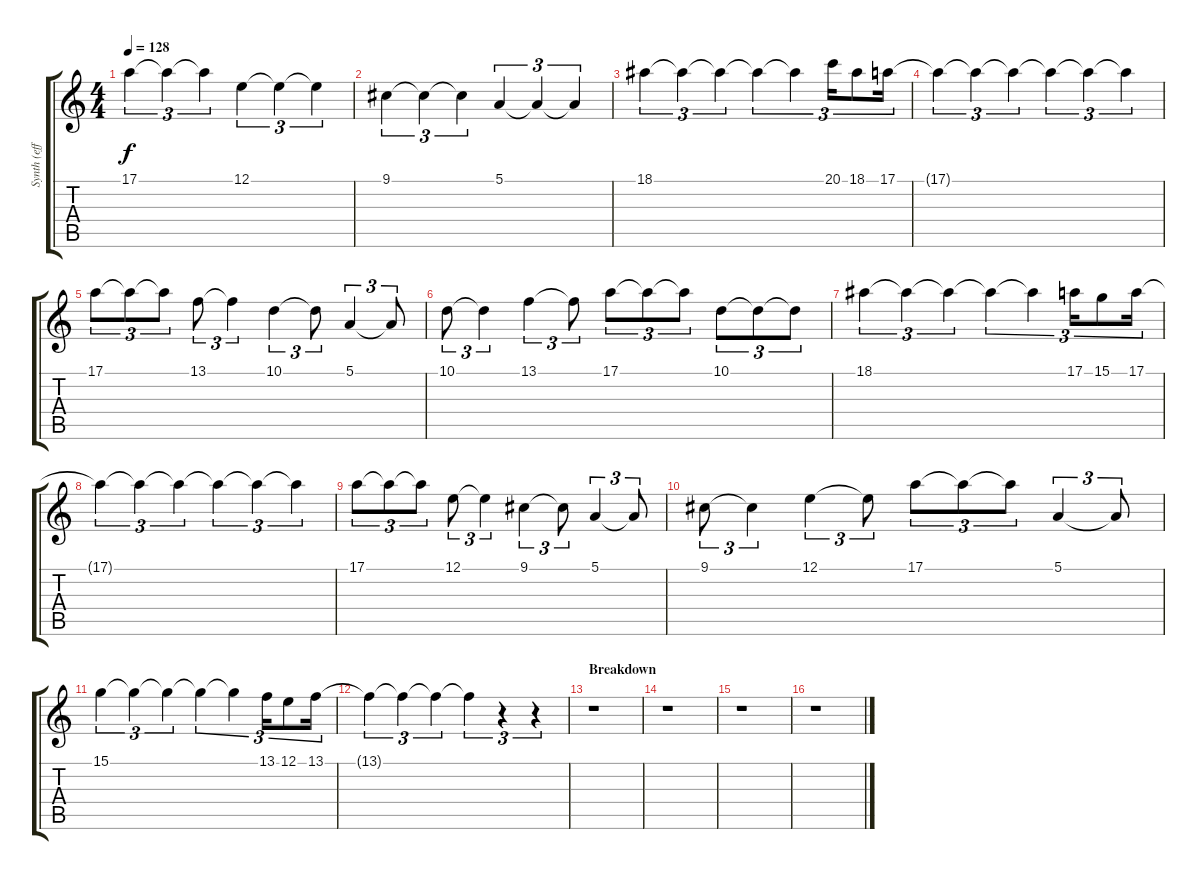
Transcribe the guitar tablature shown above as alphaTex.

\track ("Synth (effect)" "Synth (eff") {instrument pad6metallic}
\staff {score tabs}
\tuning (E4 B3 G3 D3 A2 E2) {hide}
\ts (4 4)
\tempo 128
\clef g2
\ks c
17.1.4{tu (3 2) dy f} 17.1{t}.4{tu (3 2)} 17.1{t}.4{tu (3 2)} 12.1.4{tu (3 2)} 12.1{t}.4{tu (3 2)} 12.1{t}.4{tu (3 2)} |
9.1.4{tu (3 2)} 9.1{t}.4{tu (3 2)} 9.1{t}.4{tu (3 2)} 5.1.4{tu (3 2)} 5.1{t}.4{tu (3 2)} 5.1{t}.4{tu (3 2)} |
18.1.4{tu (3 2)} 18.1{t}.4{tu (3 2)} 18.1{t}.4{tu (3 2)} 18.1{t}.4{tu (3 2)} 18.1{t}.4{tu (3 2)} 20.1.16{tu (3 2)} 18.1.8{tu (3 2)} 17.1.16{tu (3 2)} |
17.1{t}.4{tu (3 2)} 17.1{t}.4{tu (3 2)} 17.1{t}.4{tu (3 2)} 17.1{t}.4{tu (3 2)} 17.1{t}.4{tu (3 2)} 17.1{t}.4{tu (3 2)} |
17.1.8{tu (3 2)} 17.1{t}.8{tu (3 2)} 17.1{t}.8{tu (3 2)} 13.1.8{tu (3 2)} 13.1{t}.4{tu (3 2)} 10.1.4{tu (3 2)} 10.1{t}.8{tu (3 2)} 5.1.4{tu (3 2)} 5.1{t}.8{tu (3 2)} |
10.1.8{tu (3 2)} 10.1{t}.4{tu (3 2)} 13.1.4{tu (3 2)} 13.1{t}.8{tu (3 2)} 17.1.8{tu (3 2)} 17.1{t}.8{tu (3 2)} 17.1{t}.8{tu (3 2)} 10.1.8{tu (3 2)} 10.1{t}.8{tu (3 2)} 10.1{t}.8{tu (3 2)} |
18.1.4{tu (3 2)} 18.1{t}.4{tu (3 2)} 18.1{t}.4{tu (3 2)} 18.1{t}.4{tu (3 2)} 18.1{t}.4{tu (3 2)} 17.1.16{tu (3 2)} 15.1.8{tu (3 2)} 17.1.16{tu (3 2)} |
17.1{t}.4{tu (3 2)} 17.1{t}.4{tu (3 2)} 17.1{t}.4{tu (3 2)} 17.1{t}.4{tu (3 2)} 17.1{t}.4{tu (3 2)} 17.1{t}.4{tu (3 2)} |
17.1.8{tu (3 2)} 17.1{t}.8{tu (3 2)} 17.1{t}.8{tu (3 2)} 12.1.8{tu (3 2)} 12.1{t}.4{tu (3 2)} 9.1.4{tu (3 2)} 9.1{t}.8{tu (3 2)} 5.1.4{tu (3 2)} 5.1{t}.8{tu (3 2)} |
9.1.8{tu (3 2)} 9.1{t}.4{tu (3 2)} 12.1.4{tu (3 2)} 12.1{t}.8{tu (3 2)} 17.1.8{tu (3 2)} 17.1{t}.8{tu (3 2)} 17.1{t}.8{tu (3 2)} 5.1.4{tu (3 2)} 5.1{t}.8{tu (3 2)} |
15.1.4{tu (3 2)} 15.1{t}.4{tu (3 2)} 15.1{t}.4{tu (3 2)} 15.1{t}.4{tu (3 2)} 15.1{t}.4{tu (3 2)} 13.1.16{tu (3 2)} 12.1.8{tu (3 2)} 13.1.16{tu (3 2)} |
13.1{t}.4{tu (3 2)} 13.1{t}.4{tu (3 2)} 13.1{t}.4{tu (3 2)} 13.1{t}.4{tu (3 2)} r.4{tu (3 2)} r.4{tu (3 2)} |
\section ("" "Breakdown")
r.1 |
r.1 |
r.1 |
r.1
